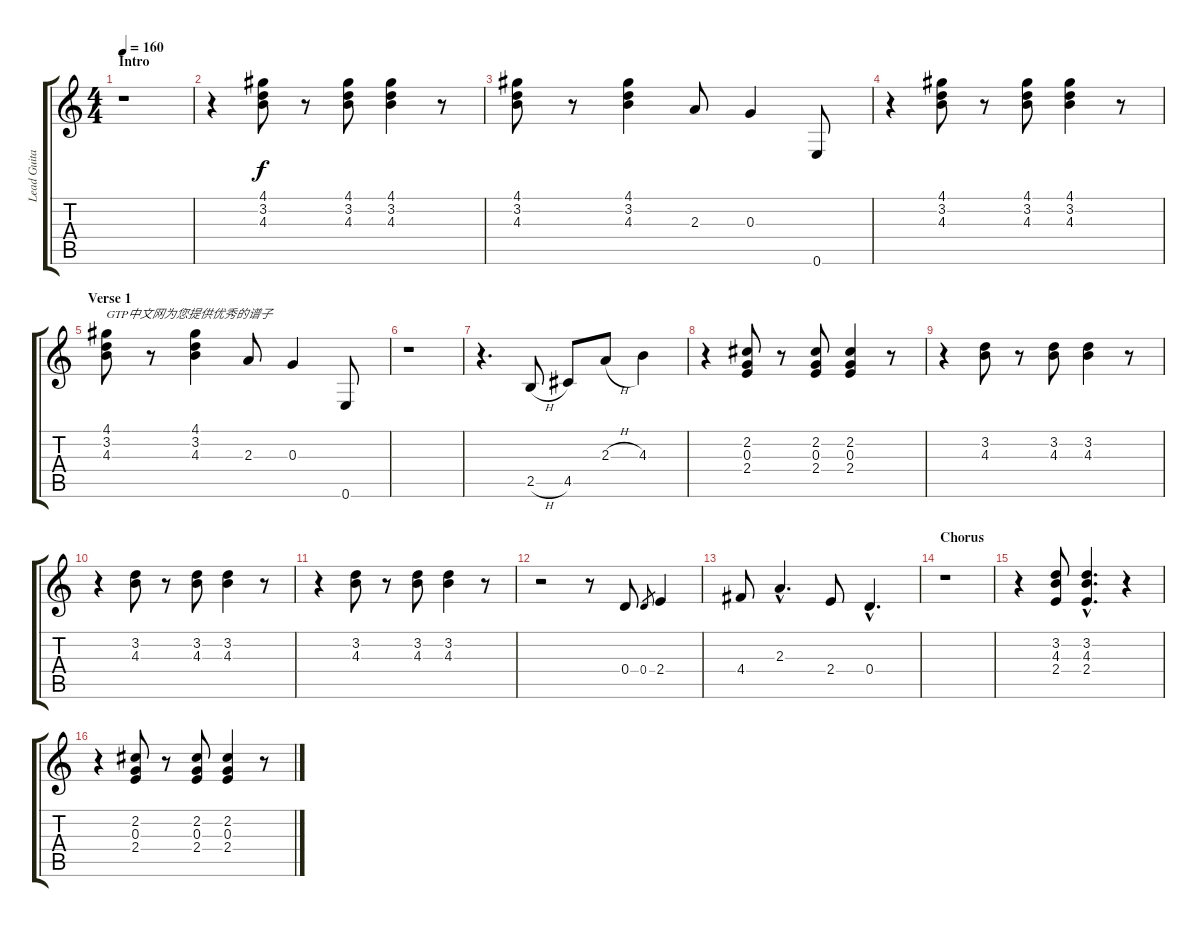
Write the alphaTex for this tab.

\track ("Lead Guitar" "Lead Guita") {instrument electricguitarclean}
\staff {score tabs}
\tuning (E4 B3 G3 D3 A2 E2) {hide}
\ts (4 4)
\section ("" "Intro")
\tempo 160
\clef g2
\ks c
r.1{dy f instrument electricguitarclean} |
r.4 (4.1 3.2 4.3).8 r.8 (4.1 3.2 4.3).8 (4.1 3.2 4.3).4 r.8 |
(4.1 3.2 4.3).8 r.8 (4.1 3.2 4.3).4 2.3.8 0.3.4 0.6.8 |
r.4 (4.1 3.2 4.3).8 r.8 (4.1 3.2 4.3).8 (4.1 3.2 4.3).4 r.8 |
\section ("" "Verse 1")
(4.1 3.2 4.3).8{txt "GTP中文网为您提供优秀的谱子"} r.8 (4.1 3.2 4.3).4 2.3.8 0.3.4 0.6.8 |
r.1 |
r.4{d} 2.5{h}.8 4.5.8 2.3{h}.8 4.3.4 |
r.4 (2.2 0.3 2.4).8 r.8 (2.2 0.3 2.4).8 (2.2 0.3 2.4).4 r.8 |
r.4 (3.2 4.3).8 r.8 (3.2 4.3).8 (3.2 4.3).4 r.8 |
r.4 (3.2 4.3).8 r.8 (3.2 4.3).8 (3.2 4.3).4 r.8 |
r.4 (3.2 4.3).8 r.8 (3.2 4.3).8 (3.2 4.3).4 r.8 |
r.2 r.8 0.4.8 0.4.8{gr} 2.4.4 |
4.4.8 2.3{hac}.4{d} 2.4.8 0.4{hac}.4{d} |
\section ("" "Chorus")
r.1 |
r.4 (3.2 4.3 2.4).8 (3.2{hac} 4.3{hac} 2.4{hac}).4{d} r.4 |
r.4 (2.2 0.3 2.4).8 r.8 (2.2 0.3 2.4).8 (2.2 0.3 2.4).4 r.8
